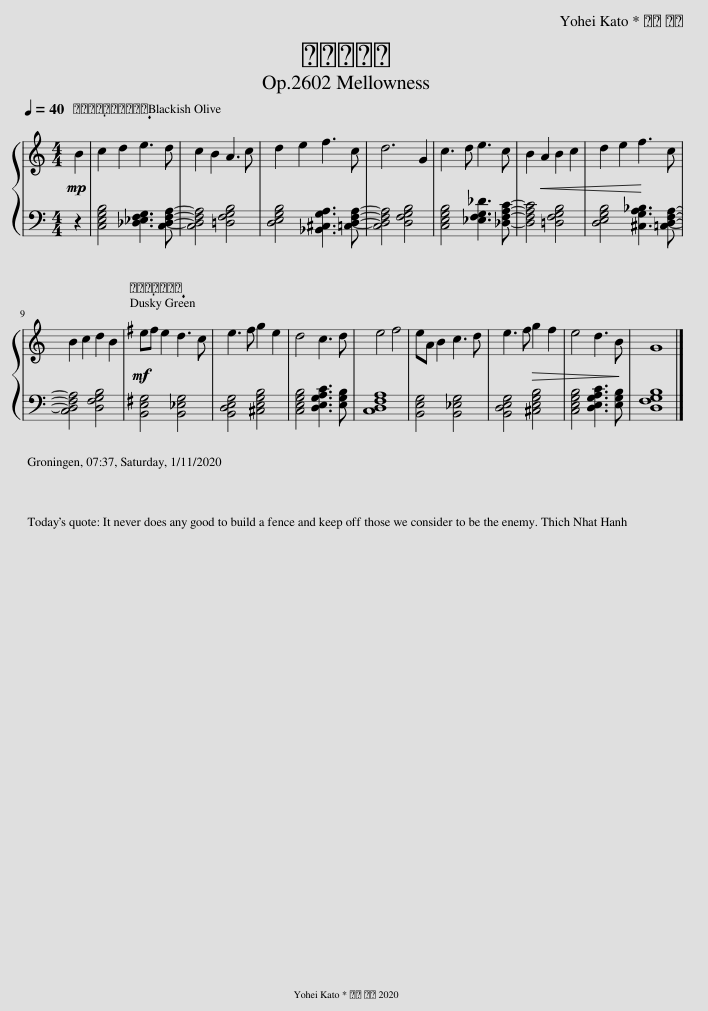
X:1
%%score { 1 | 2 }
L:1/8
Q:1/4=40
M:4/4
I:linebreak $
K:C
V:1 treble
V:2 bass
V:1
!mp! B2 | c2 d2 e3 d | c2 B2 A3 c | d2 e2 f3 c | d6 G2 | %5
 c3 d e3 c | B2!<(! A2 B2 c2!<)! | d2 e2 f3 c |$ B2 c2 d2 B2 |[K:G]!mf! ef e2 d3 c | %10
 e3 f g2 e2 | d4 c3 d | e4 f4 | eA B2 c3 d | e3 f!>(! g2 f2!>)! | %15
 e4 d3 B | G8 |] %17
V:2
 z2 | [C,E,G,B,]4 [_D,_E,F,G,]3 [C,D,F,A,]- | [C,D,F,A,]4 [=D,F,G,B,]4 | [D,E,G,B,]4 [_B,,^C,G,A,]3 [=C,D,F,A,]- | [C,D,F,A,]4 [D,F,G,B,]4 | %5
 [C,E,G,B,]4 [_E,F,G,_D]3 [_D,F,A,C]- | [D,F,A,C]4 [=D,F,G,B,]4 | [D,E,G,B,]4 [^C,G,A,_B,]3 [=C,D,F,A,]- |$ [C,D,F,A,]4 [D,F,G,B,]4 |[K:G] [B,,E,G,]4 [B,,_E,G,]4 | %10
 [B,,D,E,G,]4 [^C,E,G,B,]4 | [C,E,G,B,]4 [D,E,G,A,C]3 [E,G,B,] | [C,D,F,A,]8 | [B,,E,G,]4 [B,,_E,G,]4 | [B,,D,E,G,]4 [^C,E,G,B,]4 | %15
 [C,E,G,B,]4 [D,E,G,A,C]3 [E,G,B,] | [D,F,G,B,]8 |] %17
